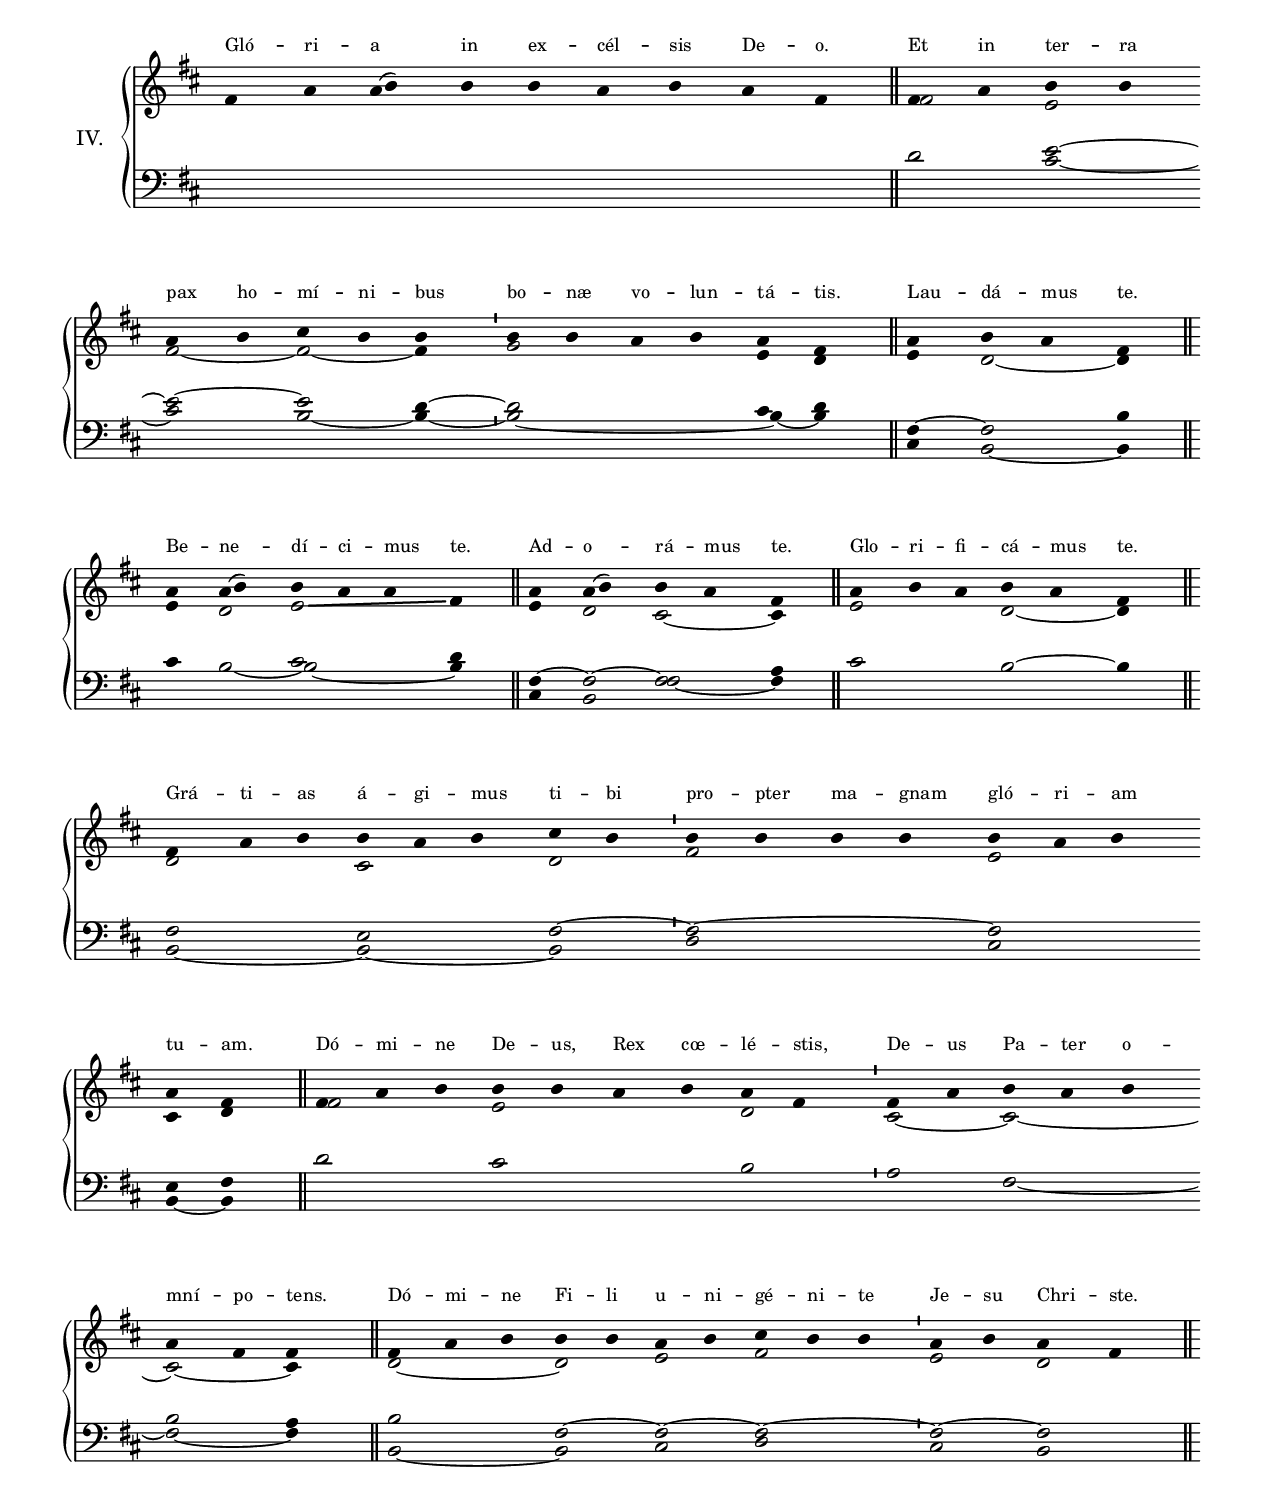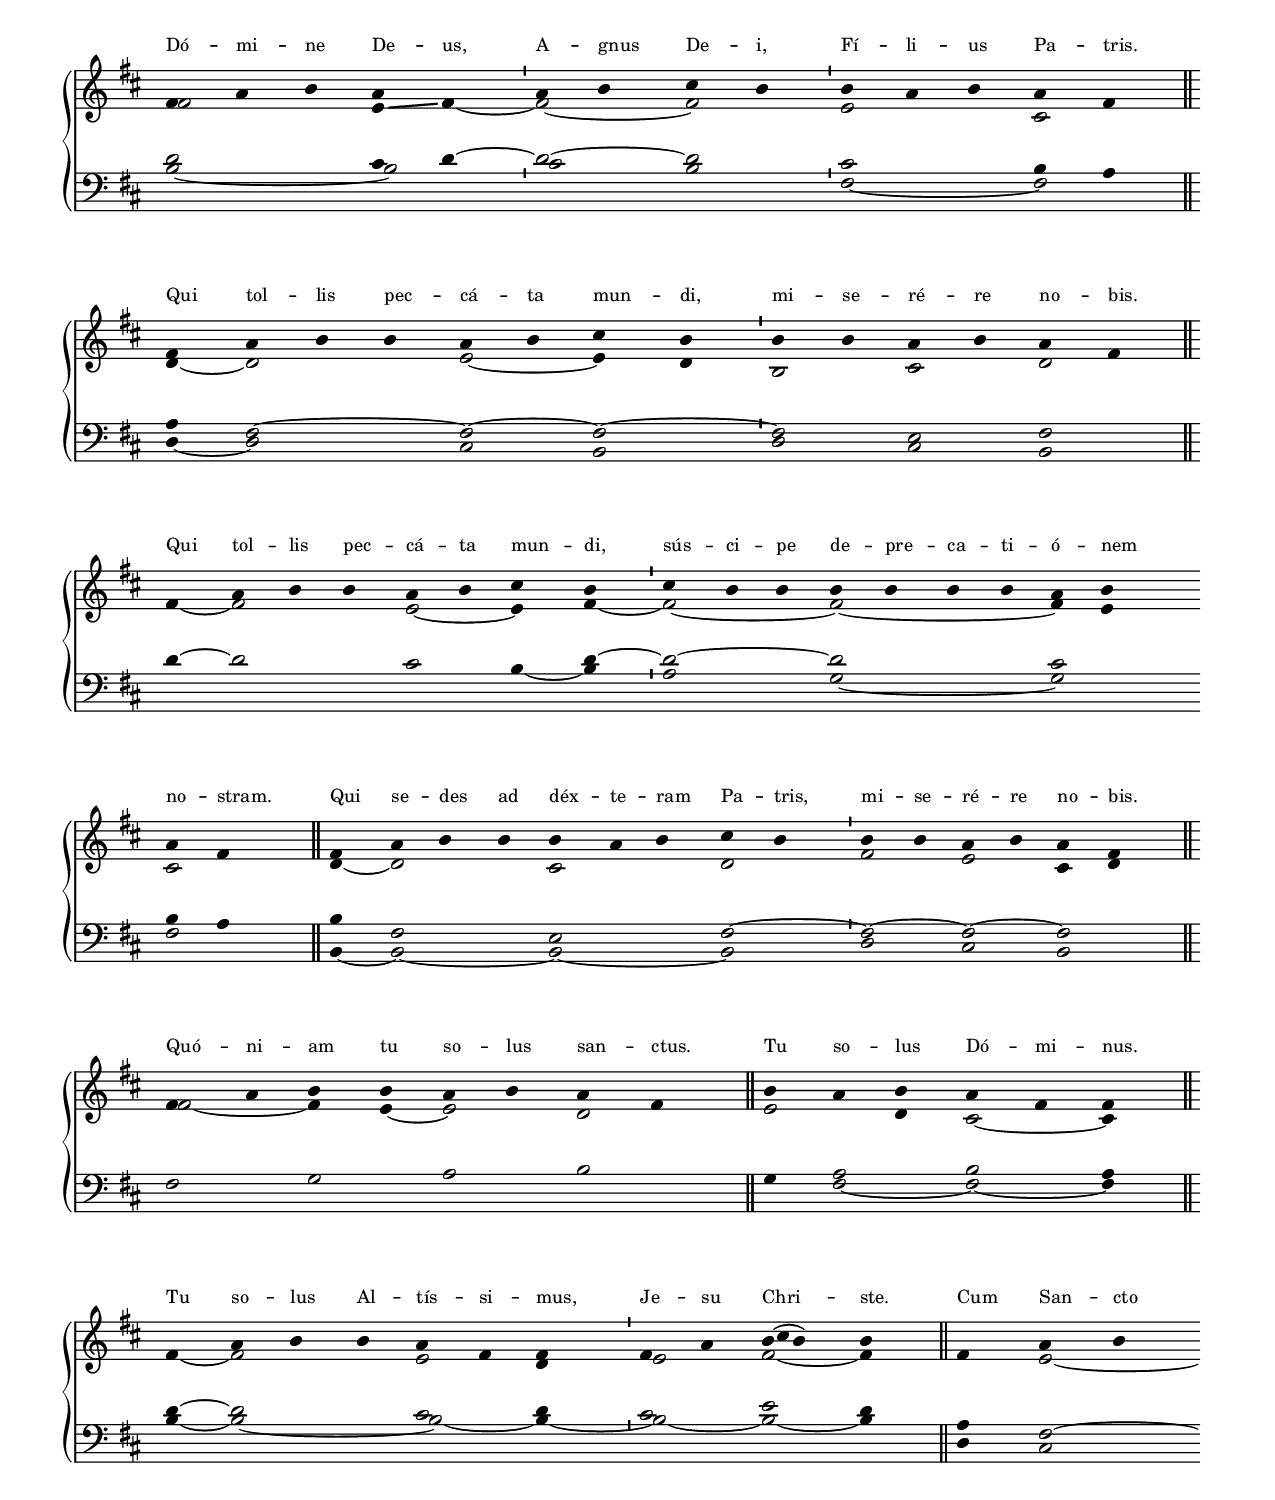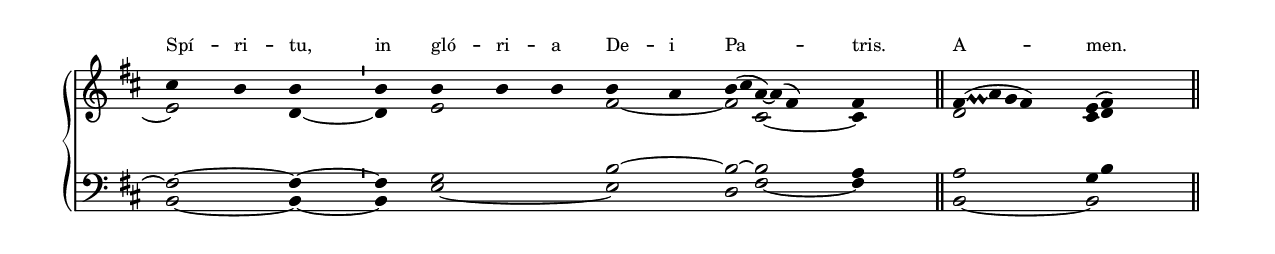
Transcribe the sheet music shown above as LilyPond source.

\version "2.18"
\include "gregorian.ly"
\include "noh2.ily"

%Page reference: page v.85
%(volume.page)

%Proofed 3/14

global = {
 \key fis \phrygian
 \cadenzaOn 
 \override Glissando #'thickness = #2.0
}

chantText = \lyricmode {
Gló -- ri -- a in ex -- cél -- sis De -- o. 
Et in ter -- ra pax ho -- mí -- ni -- bus bo -- næ vo -- lun -- tá -- tis. 
Lau -- dá -- mus te. 
Be -- ne -- dí -- ci -- mus te. 
Ad -- o -- rá -- mus te. 
Glo -- ri -- fi -- cá -- mus te. 
Grá -- ti -- as á -- gi -- mus ti -- bi pro -- pter ma -- gnam gló -- ri -- am tu -- am. 
Dó -- mi -- ne De -- us, Rex cœ -- lé -- stis, De -- us Pa -- ter o -- mní -- po -- tens. 
Dó -- mi -- ne Fi -- li u -- ni -- gé -- ni -- te Je -- su Chri -- ste. 
Dó -- mi -- ne De -- us, A -- gnus De -- i, Fí -- li -- us Pa -- tris. 
Qui tol -- lis pec -- cá -- ta mun -- di, mi -- se -- ré -- re no -- bis. 
Qui tol -- lis pec -- cá -- ta mun -- di, sús -- ci -- pe de -- pre -- ca -- ti -- ó -- nem no -- stram. 
Qui se -- des ad déx -- te -- ram Pa -- tris, mi -- se -- ré -- re no -- bis. 
Quó -- ni -- am tu so -- lus san -- ctus. 
Tu so -- lus Dó -- mi -- nus. 
Tu so -- lus Al -- tís -- si -- mus, Je -- su Chri -- ste. 
Cum San -- cto Spí -- ri -- tu, in gló -- ri -- a De -- i Pa -- tris. 
A -- men. }

chantMusic = {
\tieDown   fis'4 a'4 a'4 ( b'4) b'4 b'4 a'4 b'4 a'4 fis'4 \finalis
 fis'4 a'4 b'4 b'4 \forceBreak
 a'4 b'4 cis''4 b'4 b'4 \divisioMinima
 b'4 b'4 a'4 b'4 a'4 fis'4 \finalis
 a'4 b'4 a'4 fis'4 \finalis
 \forceBreak
 a'4 a'4 ( b'4) b'4 a'4 a'4 fis'4 \finalis
 a'4 a'4 ( b'4) b'4 a'4 fis'4 \finalis
 a'4 b'4 a'4 b'4 a'4 fis'4 \finalis
 \forceBreak
 fis'4 a'4 b'4 b'4 a'4 b'4 cis''4 b'4 \divisioMinima
 b'4 b'4 b'4 b'4 b'4 a'4 b'4 \forceBreak
 a'4 fis'4 \finalis
 fis'4 a'4 b'4 b'4 b'4 a'4 b'4 a'4 fis'4 \divisioMinima
 fis'4 a'4 b'4 a'4 b'4 \forceBreak
 a'4 fis'4 fis'4 \finalis
 fis'4 a'4 b'4 b'4 b'4 a'4 b'4 cis''4 b'4 b'4 \divisioMinima
 a'4 b'4 a'4 fis'4 \finalis
 \forceBreak
 fis'4 a'4 b'4 a'4 fis'4 \divisioMinima
 a'4 b'4 cis''4 b'4 \divisioMinima
 b'4 a'4 b'4 a'4 fis'4 \finalis
 \forceBreak
 fis'4 a'4 b'4 b'4 a'4 b'4 cis''4 b'4 \divisioMinima
 b'4 b'4 a'4 b'4 a'4 fis'4 \finalis
 \forceBreak
 fis'4 a'4 b'4 b'4 a'4 b'4 cis''4 b'4 \divisioMinima
 cis''4 b'4 b'4 b'4 b'4 b'4 b'4 a'4 b'4 \forceBreak
 a'4 fis'4 \finalis
 fis'4 a'4 b'4 b'4 b'4 a'4 b'4 cis''4 b'4 \divisioMinima
 b'4 b'4 a'4 b'4 a'4 fis'4 \finalis
 \forceBreak
 fis'4 a'4 b'4 b'4 a'4 b'4 a'4 fis'4 \finalis
 b'4 a'4 b'4 a'4 fis'4 fis'4 \finalis
 \forceBreak
 fis'4 a'4 b'4 b'4 a'4 fis'4 fis'4 \divisioMinima
 fis'4 a'4 b'4 ( cis''4 b'4) b'4 \finalis
 fis'4 a'4 b'4 \forceBreak
 cis''4 b'4 b'4 \divisioMinima
 b'4 b'4 b'4 b'4 b'4 a'4 b'4 ( cis''4 a'4) ~ a'4 ( fis'4) fis'4 \finalis
 fis'4 ( \quil g' a'4 g'4 fis'4) e'4 ( fis'4) \finalis

}

altoMusic = {
r2*10/2 \finalis
fis'2 e'2 fis'2 ~ fis'2 ~ fis'4 \divisioMinima
g'2*4/2 e'4 d'4 \finalis
e'4 d'2 ~ d'4 \finalis
e'4 d'2 e'2*3/2 -\tweak Glissando.Y-offset #-0.8 \glissando fis'4 \finalis
e'4 d'2 cis'2 ~ cis'4 \finalis
e'2*3/2 d'2 ~ d'4 \finalis
d'2*3/2 cis'2*3/2 d'2 \divisioMinima
fis'2*4/2 e'2*3/2 cis'4 d'4 \finalis
fis'2*3/2 e'2*4/2 d'2 \divisioMinima
cis'2 ~ cis'2*3/2 ~ cis'2 ~ cis'4 \finalis
d'2*3/2 ~ d'2 e'2 fis'2*3/2 \divisioMinima
e'2 d'2 \finalis
fis'2*3/2 e'4 -\tweak Glissando.Y-offset #-0.8 \glissando fis'4 ~ \divisioMinima
fis'2 ~ fis'2 \divisioMinima
e'2*3/2 cis'2 \finalis
d'4 ~ d'2*3/2 e'2 ~ e'4 d'4 \divisioMinima
b2 cis'2 d'2 \finalis
fis'4 ~ fis'2*3/2 e'2 ~ e'4 fis'4 ~ \divisioMinima
fis'2*3/2 ~ fis'2*4/2 ~ fis'4 e'4 cis'2 \finalis
d'4 ~ d'2*3/2 cis'2*3/2 d'2 \divisioMinima
fis'2 e'2 cis'4 d'4 \finalis
fis'2 ~ fis'4 e'4 ~ e'2 d'2 \finalis
e'2 d'4 cis'2 ~ cis'4 \finalis
fis'4 ~ fis'2*3/2 e'2 d'4 \divisioMinima
e'2 fis'2*3/2 ~ fis'4 \finalis
r4 e'2 ~ e'2 d'4 ~ \divisioMinima
d'4 e'2*3/2 fis'2 ~ fis'2 cis'2*3/2 ~ cis'4 \finalis
d'2*5/2 cis'4 d'4 \finalis
}

tenorMusic = {
r2*10/2 \finalis
d'2 e'2 ~ e'2 ~ e'2 d'4 ~ \divisioMinima
d'2*4/2 cis'4 d'4 \finalis
fis4 ~ fis2 b4 \finalis
r2*3/2 cis'2*3/2 d'4 \finalis
fis4 ~ fis2 ~ fis2 a4 \finalis
cis'2*3/2 b2 ~ b4 \finalis
fis2*3/2 e2*3/2 fis2 ~ \divisioMinima
fis2*4/2 ~ fis2*3/2 e4 fis4 \finalis
d'2*3/2 cis'2*4/2 b2 \divisioMinima
r2*5/2 b2 a4 \finalis
b2*3/2 fis2 ~ fis2 ~ fis2*3/2 ~ \divisioMinima
fis2 ~ fis2 \finalis
d'2*3/2 cis'4 d'4 ~ \divisioMinima
d'2 ~ d'2 \divisioMinima
cis'2*3/2 b4 a4 \finalis
a4 fis2*3/2 ~ fis2 ~ fis2 ~ \divisioMinima
fis2 e2 fis2 \finalis
d'4 ~ d'2*3/2 cis'2*3/2 d'4 ~ \divisioMinima
d'2*3/2 ~ d'2*4/2 cis'2 b4 a4 \finalis
b4 fis2*3/2 e2*3/2 fis2 ~ \divisioMinima
fis2 ~ fis2 ~ fis2 \finalis
r2*8/2 \finalis
g4 a2 b2 a4 \finalis
d'4 ~ d'2*3/2 cis'2 d'4 \divisioMinima
cis'2 e'2*3/2 d'4 \finalis
a4 fis2 ~ fis2 ~ fis4 ~ \divisioMinima
fis4 g2*3/2 b2 ~ b2 ~ b2*3/2 a4 \finalis
a2*5/2 g4 b4 \finalis
}

bassMusic = {
r2*10/2 \finalis
r2 cis'2 ~ cis'2 b2 ~ b4 ~ \divisioMinima
b2*4/2 ~ b4 ~ b4 \finalis
cis4 b,2 ~ b,4 \finalis
cis'4 b2 ~ b2*3/2 ~ b4 \finalis
cis4 b,2 \shiftRight fis2 ~ fis4 \finalis
r2*6/2 \finalis
b,2*3/2 ~ b,2*3/2 ~ b,2 \divisioMinima
d2*4/2 cis2*3/2 b,4 ~ b,4 \finalis
r2*9/2 \divisioMinima
a2 fis2*3/2 ~ fis2 ~ fis4 \finalis
b,2*3/2 ~ b,2 cis2 d2*3/2 \divisioMinima
cis2 b,2 \finalis
b2*3/2 ~ b2 \divisioMinima
cis'2 b2 \divisioMinima
fis2*3/2 ~ fis2 \finalis
d4 ~ d2*3/2 cis2 b,2 \divisioMinima
d2 cis2 b,2 \finalis
r2*6/2 b4 ~ b4 \divisioMinima
a2*3/2 g2*4/2 ~ g2 fis2 \finalis
b,4 ~ b,2*3/2 ~ b,2*3/2 ~ b,2 \divisioMinima
d2 cis2 b,2 \finalis
fis2 g2 a2 b2 \finalis
r4 fis2 ~ fis2 ~ fis4 \finalis
b4 ~ b2*3/2 ~ b2 ~ b4 ~ \divisioMinima
b2 ~ b2*3/2 ~ b4 \finalis
d4 cis2 b,2 ~ b,4 ~ \divisioMinima
b,4 e2*3/2 ~ e2 d2 fis2*3/2 ~ fis4 \finalis
b,2*5/2 ~ b,2 \finalis
}

voiceLines = {
\voiceLineStyle


}

\score{
  <<
    \new Lyrics
    \new GrandStaff <<
      \set GrandStaff.autoBeaming = ##f
      \set GrandStaff.instrumentName = \markup \center-column {
        "IV."
      }
      \new Staff = up <<
        \new Voice = "chant" {
          \voiceOne \global \chantMusic
        }
        \new Voice {
          \voiceTwo \global \altoMusic
        }
      >>

      \new Staff = down <<
        \clef bass
        \new Voice {
          \voiceOne \global \tenorMusic
        }
        \new Voice {
          \voiceTwo \global \bassMusic
        }
	\new Voice {
        \voiceThree \global \voiceLines
        }
      >>
    >>
    \context Lyrics {
      \lyricsto chant {
      \chantText
    }
    }
  >>
  \layout{
  }
  
}
